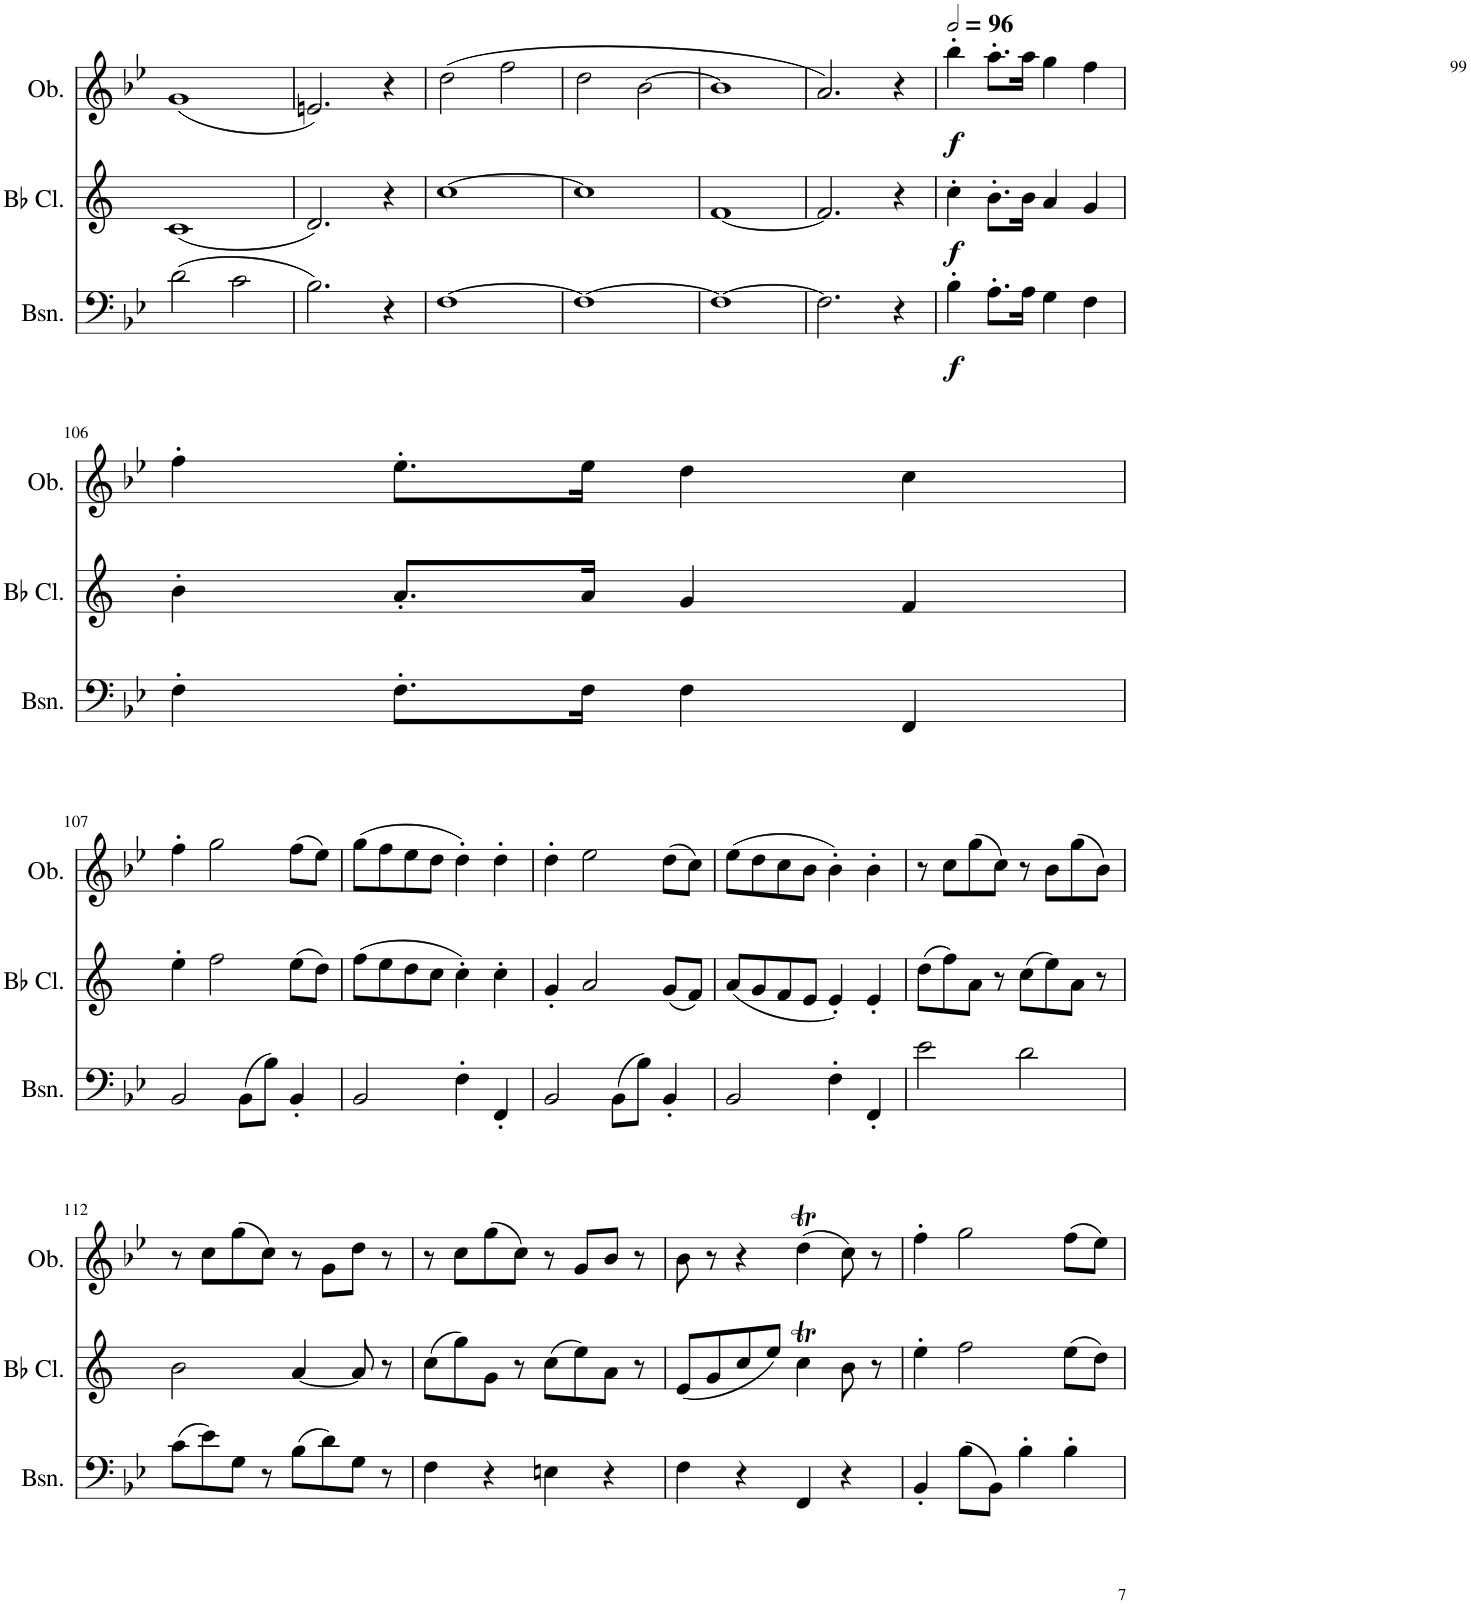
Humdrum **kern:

**kern	**dynam	**kern	**dynam	**kern	**dynam
*part3	*part3	*part2	*part2	*part1	*part1
*staff3	*staff3	*staff2	*staff2	*staff1	*staff1
*I"Bassoon	*	*I"Bb Clarinet	*	*I"Oboe	*
*I'Bsn.	*	*I'Bb Cl.	*	*I'Ob.	*
!!LO:PB:g=z
*clefF4	*	*clefG2	*	*clefG2	*
*	*	*Trd1c2	*	*	*
*k[b-e-]	*	*k[]	*	*k[b-e-]	*
*M2/2	*	*M2/2	*	*M2/2	*
*met(c|)	*	*met(c|)	*	*met(c|)	*
=99	=99	=99	=99	=99	=99
(2d\	.	(1c	.	(1g	.
2c\	.	.	.	.	.
=100	=100	=100	=100	=100	=100
2.B-\)	.	2.d/)	.	2.en/)	.
4r	.	4r	.	4r	.
=101	=101	=101	=101	=101	=101
[1F	.	[1cc	.	(2dd\	.
.	.	.	.	2ff\	.
=102	=102	=102	=102	=102	=102
1F_	.	1cc]	.	2dd\	.
.	.	.	.	[2b-\	.
=103	=103	=103	=103	=103	=103
1F_	.	[1f	.	1b-]	.
=104	=104	=104	=104	=104	=104
2.F\]	.	2.f/]	.	2.a/)	.
4r	.	4r	.	4r	.
=105	=105	=105	=105	=105	=105
*	*	*	*	*MM192	*
!	!LO:DY:b	!	!LO:DY:b	!	!LO:DY:b
4B-'\	f	4cc'\	f	4bb-'\	f
8.A'\L	.	8.b'\L	.	8.aa'\L	.
16A\Jk	.	16b\Jk	.	16aa\Jk	.
4G\	.	4a/	.	4gg\	.
4F\	.	4g/	.	4ff\	.
!!LO:LB:g=z
=106	=106	=106	=106	=106	=106
4F'\	.	4b'\	.	4ff'\	.
8.F'\L	.	8.a'/L	.	8.ee-'\L	.
16F\Jk	.	16a/Jk	.	16ee-\Jk	.
4F\	.	4g/	.	4dd\	.
4FF/	.	4f/	.	4cc\	.
!!LO:LB:g=z
=107	=107	=107	=107	=107	=107
2BB-/	.	4ee'\	.	4ff'\	.
.	.	2ff\	.	2gg\	.
(8BB-\L	.	.	.	.	.
8B-\J)	.	.	.	.	.
4BB-'/	.	(8ee\L	.	(8ff\L	.
.	.	8dd\J)	.	8ee-\J)	.
=108	=108	=108	=108	=108	=108
2BB-/	.	(8ff\L	.	(8gg\L	.
.	.	8ee\	.	8ff\	.
.	.	8dd\	.	8ee-\	.
.	.	8cc\J	.	8dd\J	.
4F'\	.	4cc'\)	.	4dd'\)	.
4FF'/	.	4cc'\	.	4dd'\	.
=109	=109	=109	=109	=109	=109
2BB-/	.	4g'/	.	4dd'\	.
.	.	2a/	.	2ee-\	.
(8BB-\L	.	.	.	.	.
8B-\J)	.	.	.	.	.
4BB-'/	.	(8g/L	.	(8dd\L	.
.	.	8f/J)	.	8cc\J)	.
=110	=110	=110	=110	=110	=110
2BB-/	.	(8a/L	.	(8ee-\L	.
.	.	8g/	.	8dd\	.
.	.	8f/	.	8cc\	.
.	.	8e/J	.	8b-\J	.
4F'\	.	4e'/)	.	4b-'\)	.
4FF'/	.	4e'/	.	4b-'\	.
=111	=111	=111	=111	=111	=111
2e-\	.	(8dd\L	.	8r	.
.	.	8ff\)	.	8cc\L	.
.	.	8a\J	.	(8gg\	.
.	.	8r	.	8cc\J)	.
2d\	.	(8cc\L	.	8r	.
.	.	8ee\)	.	8b-\L	.
.	.	8a\J	.	(8gg\	.
.	.	8r	.	8b-\J)	.
!!LO:LB:g=z
=112	=112	=112	=112	=112	=112
(8c\L	.	2b\	.	8r	.
8e-\)	.	.	.	8cc\L	.
8G\J	.	.	.	(8gg\	.
8r	.	.	.	8cc\J)	.
(8B-\L	.	[4a/	.	8r	.
8d\)	.	.	.	8g\L	.
8G\J	.	8a/]	.	8dd\J	.
8r	.	8r	.	8r	.
=113	=113	=113	=113	=113	=113
4F\	.	(8cc\L	.	8r	.
.	.	8gg\)	.	8cc\L	.
4r	.	8g\J	.	(8gg\	.
.	.	8r	.	8cc\J)	.
4En\	.	(8cc\L	.	8r	.
.	.	8ee\)	.	8g/L	.
4r	.	8a\J	.	8b-/J	.
.	.	8r	.	8r	.
=114	=114	=114	=114	=114	=114
4F\	.	(8e/L	.	8b-\	.
.	.	8g/	.	8r	.
4r	.	8cc/	.	4r	.
.	.	8ee/J)	.	.	.
4FF/	.	4ccT\	.	(4ddt\	.
4r	.	8b\	.	8cc\)	.
.	.	8r	.	8r	.
=115	=115	=115	=115	=115	=115
4BB-'/	.	4ee'\	.	4ff'\	.
(8B-\L	.	2ff\	.	2gg\	.
8BB-\J)	.	.	.	.	.
4B-'\	.	.	.	.	.
4B-'\	.	(8ee\L	.	(8ff\L	.
.	.	8dd\J)	.	8ee-\J)	.
=	=	=	=	=	=
*-	*-	*-	*-	*-	*-
